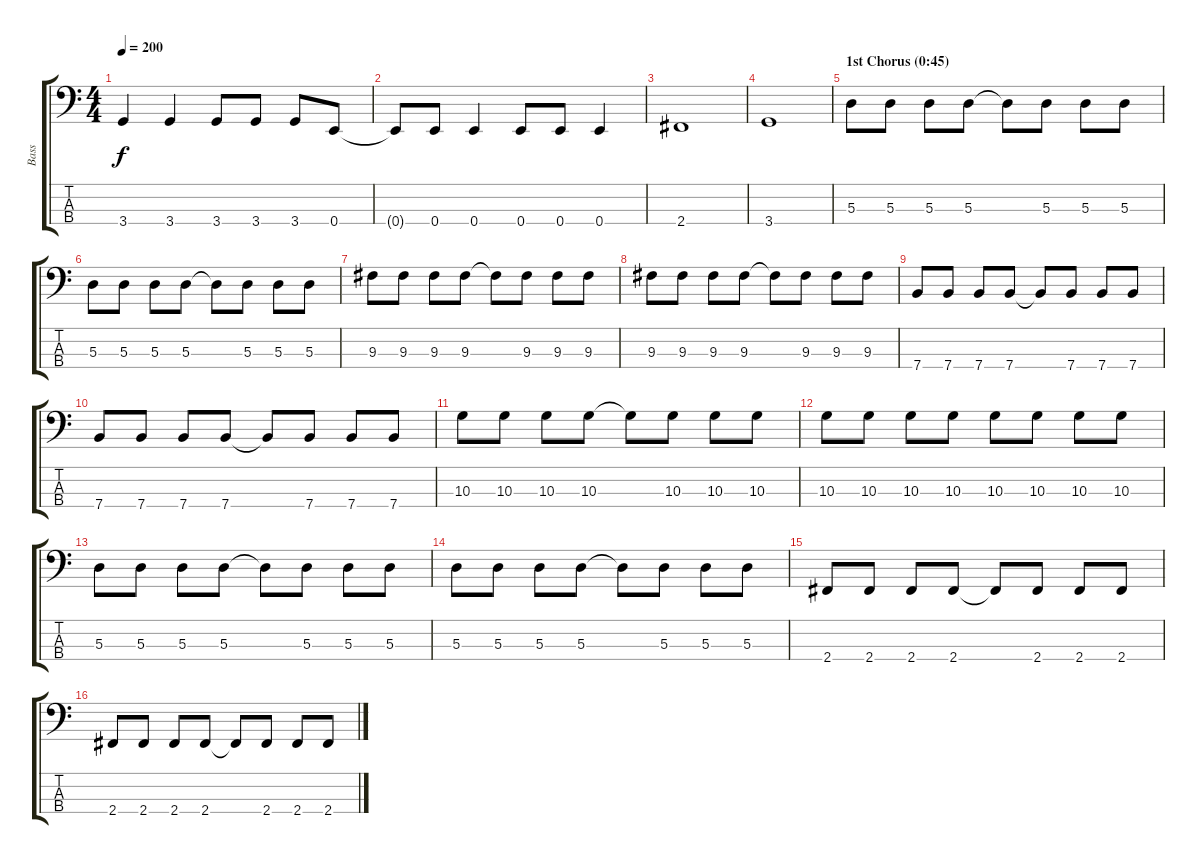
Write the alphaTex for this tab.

\track ("Bass" "Bass") {instrument electricbassfinger}
\staff {score tabs}
\tuning (G2 D2 A1 E1) {hide}
\ts (4 4)
\tempo 200
\clef f4
\ks c
3.4.4{dy f} 3.4.4 3.4.8 3.4.8 3.4.8 0.4.8 |
0.4{t}.8 0.4.8 0.4.4 0.4.8 0.4.8 0.4.4 |
2.4.1 |
3.4.1 |
\section ("" "1st Chorus (0:45)")
5.3.8 5.3.8 5.3.8 5.3.8 5.3{t}.8 5.3.8 5.3.8 5.3.8 |
5.3.8 5.3.8 5.3.8 5.3.8 5.3{t}.8 5.3.8 5.3.8 5.3.8 |
9.3.8 9.3.8 9.3.8 9.3.8 9.3{t}.8 9.3.8 9.3.8 9.3.8 |
9.3.8 9.3.8 9.3.8 9.3.8 9.3{t}.8 9.3.8 9.3.8 9.3.8 |
7.4.8 7.4.8 7.4.8 7.4.8 7.4{t}.8 7.4.8 7.4.8 7.4.8 |
7.4.8 7.4.8 7.4.8 7.4.8 7.4{t}.8 7.4.8 7.4.8 7.4.8 |
10.3.8 10.3.8 10.3.8 10.3.8 10.3{t}.8 10.3.8 10.3.8 10.3.8 |
10.3.8 10.3.8 10.3.8 10.3.8 10.3.8 10.3.8 10.3.8 10.3.8 |
5.3.8 5.3.8 5.3.8 5.3.8 5.3{t}.8 5.3.8 5.3.8 5.3.8 |
5.3.8 5.3.8 5.3.8 5.3.8 5.3{t}.8 5.3.8 5.3.8 5.3.8 |
2.4.8 2.4.8 2.4.8 2.4.8 2.4{t}.8 2.4.8 2.4.8 2.4.8 |
2.4.8 2.4.8 2.4.8 2.4.8 2.4{t}.8 2.4.8 2.4.8 2.4.8
